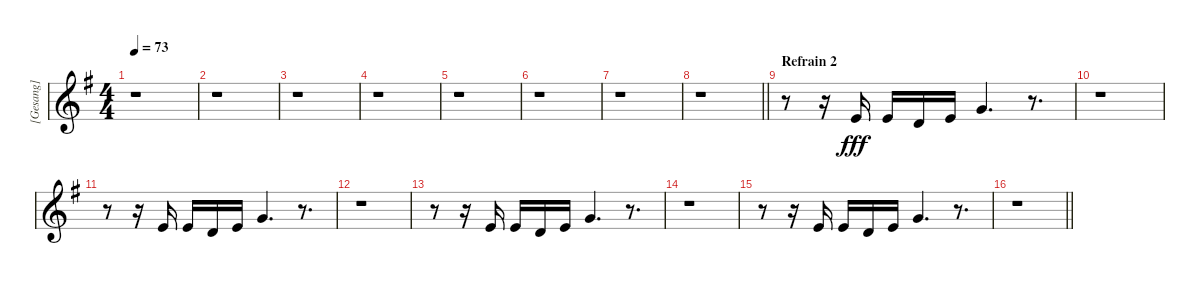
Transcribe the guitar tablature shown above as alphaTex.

\track ("[Gesang]" "[Gesang]") {instrument baritonesax}
\staff {score}
\tuning (E4 B3 G3 D3 A2 E2) {hide}
\ts (4 4)
\tempo 73
\clef g2
\ks eminor
r.1{dy fff} |
r.1 |
r.1 |
r.1 |
r.1 |
r.1 |
r.1 |
\barLineRight lightlight
r.1 |
\section ("" "Refrain 2")
r.8 r.16 5.2.16 5.2.16 3.2.16 5.2.16 3.1.4{d} r.8{d} |
r.1 |
r.8 r.16 5.2.16 5.2.16 3.2.16 5.2.16 3.1.4{d} r.8{d} |
r.1 |
r.8 r.16 5.2.16 5.2.16 3.2.16 5.2.16 3.1.4{d} r.8{d} |
r.1 |
r.8 r.16 5.2.16 5.2.16 3.2.16 5.2.16 3.1.4{d} r.8{d} |
\barLineRight lightlight
r.1
